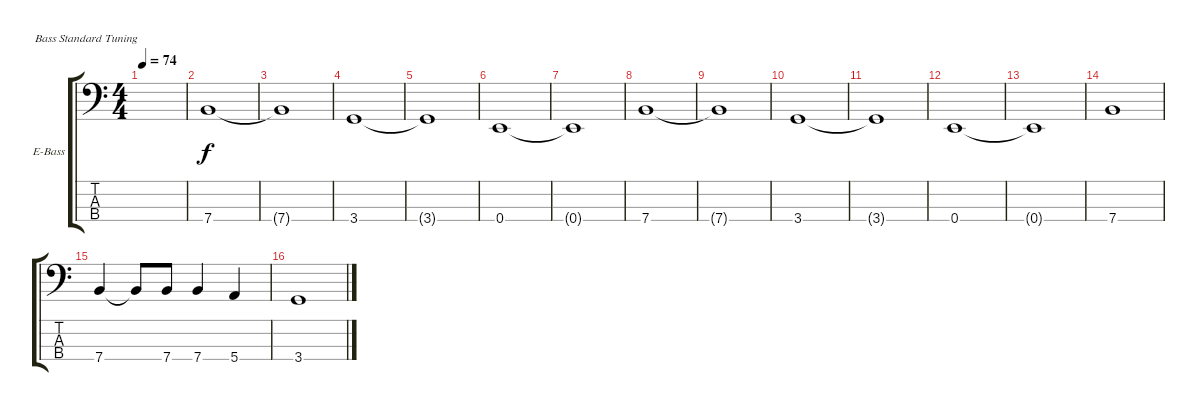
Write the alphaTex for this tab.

\bracketExtendMode groupsimilarinstruments
\firstSystemTrackNameOrientation horizontal
\otherSystemsTrackNameOrientation horizontal
\track ("Bass" "E-Bass") {instrument electricbassfinger}
\staff {score tabs}
\tuning (G2 D2 A1 E1)
\ts (4 4)
\beaming (8 2 2 2 2)
\tempo 74
\clef f4
\ks c
|
7.4.1 |
7.4{t}.1 |
3.4.1 |
3.4{t}.1 |
0.4.1 |
0.4{t}.1 |
7.4.1 |
7.4{t}.1 |
3.4.1 |
3.4{t}.1 |
0.4.1 |
0.4{t}.1 |
7.4.1 |
7.4.4 7.4{t}.8 7.4.8 7.4.4 5.4.4 |
3.4.1
